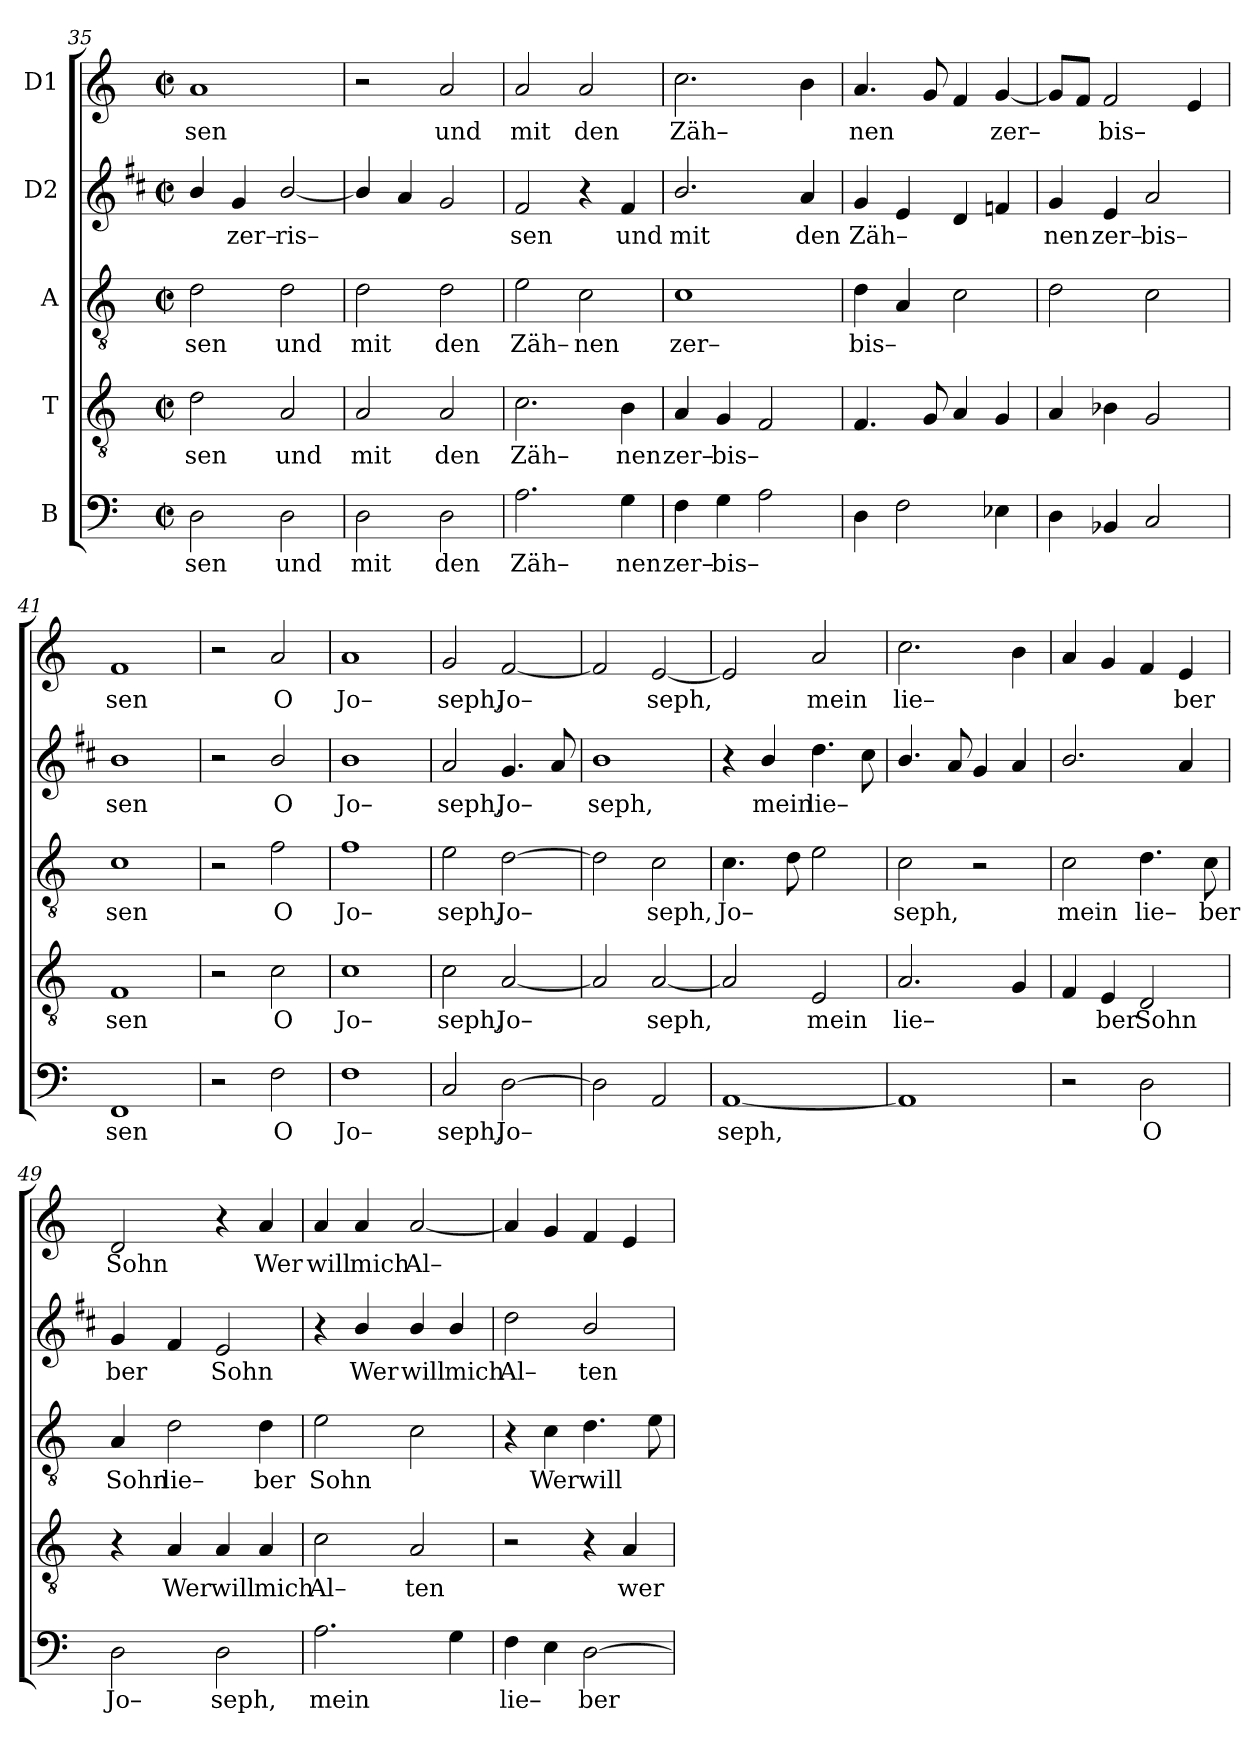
**kern	**text	**kern	**text	**kern	**text	**kern	**text	**kern	**text
*part5	*part5	*part4	*part4	*part3	*part3	*part2	*part2	*part1	*part1
*staff5	*staff5	*staff4	*staff4	*staff3	*staff3	*staff2	*staff2	*staff1	*staff1
*I"B	*	*I"T	*	*I"A	*	*I"D2	*	*I"D1	*
*clefF4	*	*clefGv2	*	*clefGv2	*	*clefG2	*	*clefG2	*
*	*	*	*	*	*	*ITrd1c2	*	*	*
*k[]	*	*k[]	*	*k[]	*	*k[]	*	*k[]	*
*C:	*	*C:	*	*C:	*	*C:	*	*C:	*
*M2/2	*	*M2/2	*	*M2/2	*	*M2/2	*	*M2/2	*
*met(c|)	*	*met(c|)	*	*met(c|)	*	*met(c|)	*	*met(c|)	*
=35	=35	=35	=35	=35	=35	=35	=35	=35	=35
!	!LO:LY:b	!	!LO:LY:b	!	!LO:LY:b	!	!	!	!LO:LY:b
2D\	sen	2d\	sen	2d\	sen	4a/	.	1a	sen
!	!	!	!	!	!	!	!LO:LY:b	!	!
.	.	.	.	.	.	4f/	zer–	.	.
!	!LO:LY:b	!	!LO:LY:b	!	!LO:LY:b	!	!LO:LY:b	!	!
2D\	und	2A/	und	2d\	und	[2a/	ris–	.	.
=36	=36	=36	=36	=36	=36	=36	=36	=36	=36
!	!LO:LY:b	!	!LO:LY:b	!	!LO:LY:b	!	!	!	!
2D\	mit	2A/	mit	2d\	mit	4a/]	.	2r	.
.	.	.	.	.	.	4g/	.	.	.
!	!LO:LY:b	!	!LO:LY:b	!	!LO:LY:b	!	!	!	!LO:LY:b
2D\	den	2A/	den	2d\	den	2f/	.	2a/	und
=37	=37	=37	=37	=37	=37	=37	=37	=37	=37
!	!LO:LY:b	!	!LO:LY:b	!	!LO:LY:b	!	!LO:LY:b	!	!LO:LY:b
2.A\	Zäh–	2.c\	Zäh–	2e\	Zäh–	2e/	sen	2a/	mit
!	!	!	!	!	!LO:LY:b	!	!	!	!LO:LY:b
.	.	.	.	2c\	nen	4r	.	2a/	den
!	!LO:LY:b	!	!LO:LY:b	!	!	!	!LO:LY:b	!	!
4G\	nen	4B\	nen	.	.	4e/	und	.	.
=38	=38	=38	=38	=38	=38	=38	=38	=38	=38
!	!LO:LY:b	!	!LO:LY:b	!	!LO:LY:b	!	!LO:LY:b	!	!LO:LY:b
4F\	zer–	4A/	zer–	1c	zer–	2.a/	mit	2.cc\	Zäh–
!	!LO:LY:b	!	!LO:LY:b	!	!	!	!	!	!
4G\	bis–	4G/	bis–	.	.	.	.	.	.
2A\	.	2F/	.	.	.	.	.	.	.
!	!	!	!	!	!	!	!LO:LY:b	!	!
.	.	.	.	.	.	4g/	den	4b\	.
=39	=39	=39	=39	=39	=39	=39	=39	=39	=39
!	!	!	!	!	!LO:LY:b	!	!LO:LY:b	!	!LO:LY:b
4D\	.	4.F/	.	4d\	bis–	4f/	Zäh–	4.a/	nen
2F\	.	.	.	4A/	.	4d/	.	.	.
.	.	8G/	.	.	.	.	.	8g/	.
.	.	4A/	.	2c\	.	4c/	.	4f/	.
!	!	!	!	!	!	!	!	!	!LO:LY:b
4E-X\	.	4G/	.	.	.	4e-i/	.	[4g/	zer–
!!LO:LB:g=z
=40	=40	=40	=40	=40	=40	=40	=40	=40	=40
!	!	!	!	!	!	!	!LO:LY:b	!	!
4D\	.	4A/	.	2d\	.	4f/	nen	8g/L]	.
.	.	.	.	.	.	.	.	8f/J	.
!	!	!	!	!	!	!	!LO:LY:b	!	!LO:LY:b
4BB-X/	.	4B-X\	.	.	.	4d/	zer–	2f/	bis–
!	!	!	!	!	!	!	!LO:LY:b	!	!
2C/	.	2G/	.	2c\	.	2g/	bis–	.	.
.	.	.	.	.	.	.	.	4e/	.
=41	=41	=41	=41	=41	=41	=41	=41	=41	=41
!	!LO:LY:b	!	!LO:LY:b	!	!LO:LY:b	!	!LO:LY:b	!	!LO:LY:b
1FF	sen	1F	sen	1c	sen	1a	sen	1f	sen
=42	=42	=42	=42	=42	=42	=42	=42	=42	=42
2r	.	2r	.	2r	.	2r	.	2r	.
!	!LO:LY:b	!	!LO:LY:b	!	!LO:LY:b	!	!LO:LY:b	!	!LO:LY:b
2F\	O	2c\	O	2f\	O	2a/	O	2a/	O
=43	=43	=43	=43	=43	=43	=43	=43	=43	=43
!	!LO:LY:b	!	!LO:LY:b	!	!LO:LY:b	!	!LO:LY:b	!	!LO:LY:b
1F	Jo–	1c	Jo–	1f	Jo–	1a	Jo–	1a	Jo–
=44	=44	=44	=44	=44	=44	=44	=44	=44	=44
!	!LO:LY:b	!	!LO:LY:b	!	!LO:LY:b	!	!LO:LY:b	!	!LO:LY:b
2C/	seph,	2c\	seph,	2e\	seph,	2g/	seph,	2g/	seph,
!	!LO:LY:b	!	!LO:LY:b	!	!LO:LY:b	!	!LO:LY:b	!	!LO:LY:b
[2D\	Jo–	[2A/	Jo–	[2d\	Jo–	4.f/	Jo–	[2f/	Jo–
.	.	.	.	.	.	8g/	.	.	.
=45	=45	=45	=45	=45	=45	=45	=45	=45	=45
!	!	!	!	!	!	!	!LO:LY:b	!	!
2D\]	.	2A/]	.	2d\]	.	1a	seph,	2f/]	.
!	!	!	!LO:LY:b	!	!LO:LY:b	!	!	!	!LO:LY:b
2AA/	.	[2A/	seph,	2c\	seph,	.	.	[2e/	seph,
=46	=46	=46	=46	=46	=46	=46	=46	=46	=46
!	!LO:LY:b	!	!	!	!LO:LY:b	!	!	!	!
[1AA	seph,	2A/]	.	4.c\	Jo–	4r	.	2e/]	.
!	!	!	!	!	!	!	!LO:LY:b	!	!
.	.	.	.	.	.	4a/	mein	.	.
.	.	.	.	8d\	.	.	.	.	.
!	!	!	!LO:LY:b	!	!	!	!LO:LY:b	!	!LO:LY:b
.	.	2E/	mein	2e\	.	4.cc\	lie–	2a/	mein
.	.	.	.	.	.	8b\	.	.	.
!!LO:LB:g=z
=47	=47	=47	=47	=47	=47	=47	=47	=47	=47
!	!	!	!LO:LY:b	!	!LO:LY:b	!	!	!	!LO:LY:b
1AA]	.	2.A/	lie–	2c\	seph,	4.a/	.	2.cc\	lie–
.	.	.	.	.	.	8g/	.	.	.
.	.	.	.	2r	.	4f/	.	.	.
.	.	4G/	.	.	.	4g/	.	4b\	.
=48	=48	=48	=48	=48	=48	=48	=48	=48	=48
!	!	!	!	!	!LO:LY:b	!	!	!	!
2r	.	4F/	.	2c\	mein	2.a/	.	4a/	.
!	!	!	!LO:LY:b	!	!	!	!	!	!
.	.	4E/	ber	.	.	.	.	4g/	.
!	!LO:LY:b	!	!LO:LY:b	!	!LO:LY:b	!	!	!	!
2D\	O	2D/	Sohn	4.d\	lie–	.	.	4f/	.
!	!	!	!	!	!	!	!	!	!LO:LY:b
.	.	.	.	.	.	4g/	.	4e/	ber
!	!	!	!	!	!LO:LY:b	!	!	!	!
.	.	.	.	8c\	ber	.	.	.	.
=49	=49	=49	=49	=49	=49	=49	=49	=49	=49
!	!LO:LY:b	!	!	!	!LO:LY:b	!	!LO:LY:b	!	!LO:LY:b
2D\	Jo–	4r	.	4A/	Sohn	4f/	ber	2d/	Sohn
!	!	!	!LO:LY:b	!	!LO:LY:b	!	!	!	!
.	.	4A/	Wer	2d\	lie–	4e/	.	.	.
!	!LO:LY:b	!	!LO:LY:b	!	!	!	!LO:LY:b	!	!
2D\	seph,	4A/	will	.	.	2d/	Sohn	4r	.
!	!	!	!LO:LY:b	!	!LO:LY:b	!	!	!	!LO:LY:b
.	.	4A/	mich	4d\	ber	.	.	4a/	Wer
=50	=50	=50	=50	=50	=50	=50	=50	=50	=50
!	!LO:LY:b	!	!LO:LY:b	!	!LO:LY:b	!	!	!	!LO:LY:b
2.A\	mein	2c\	Al–	2e\	Sohn	4r	.	4a/	will
!	!	!	!	!	!	!	!LO:LY:b	!	!LO:LY:b
.	.	.	.	.	.	4a/	Wer	4a/	mich
!	!	!	!LO:LY:b	!	!	!	!LO:LY:b	!	!LO:LY:b
.	.	2A/	ten	2c\	.	4a/	will	[2a/	Al–
!	!	!	!	!	!	!	!LO:LY:b	!	!
4G\	.	.	.	.	.	4a/	mich	.	.
=51	=51	=51	=51	=51	=51	=51	=51	=51	=51
!	!LO:LY:b	!	!	!	!	!	!LO:LY:b	!	!
4F\	lie–	2r	.	4r	.	2cc\	Al–	4a/]	.
!	!	!	!	!	!LO:LY:b	!	!	!	!
4E\	.	.	.	4c\	Wer	.	.	4g/	.
!	!LO:LY:b	!	!	!	!LO:LY:b	!	!LO:LY:b	!	!
[2D\	ber	4r	.	4.d\	will	2a/	ten	4f/	.
!	!	!	!LO:LY:b	!	!	!	!	!	!
.	.	4A/	wer	.	.	.	.	4e/	.
.	.	.	.	8e\	.	.	.	.	.
=	=	=	=	=	=	=	=	=	=
*-	*-	*-	*-	*-	*-	*-	*-	*-	*-
